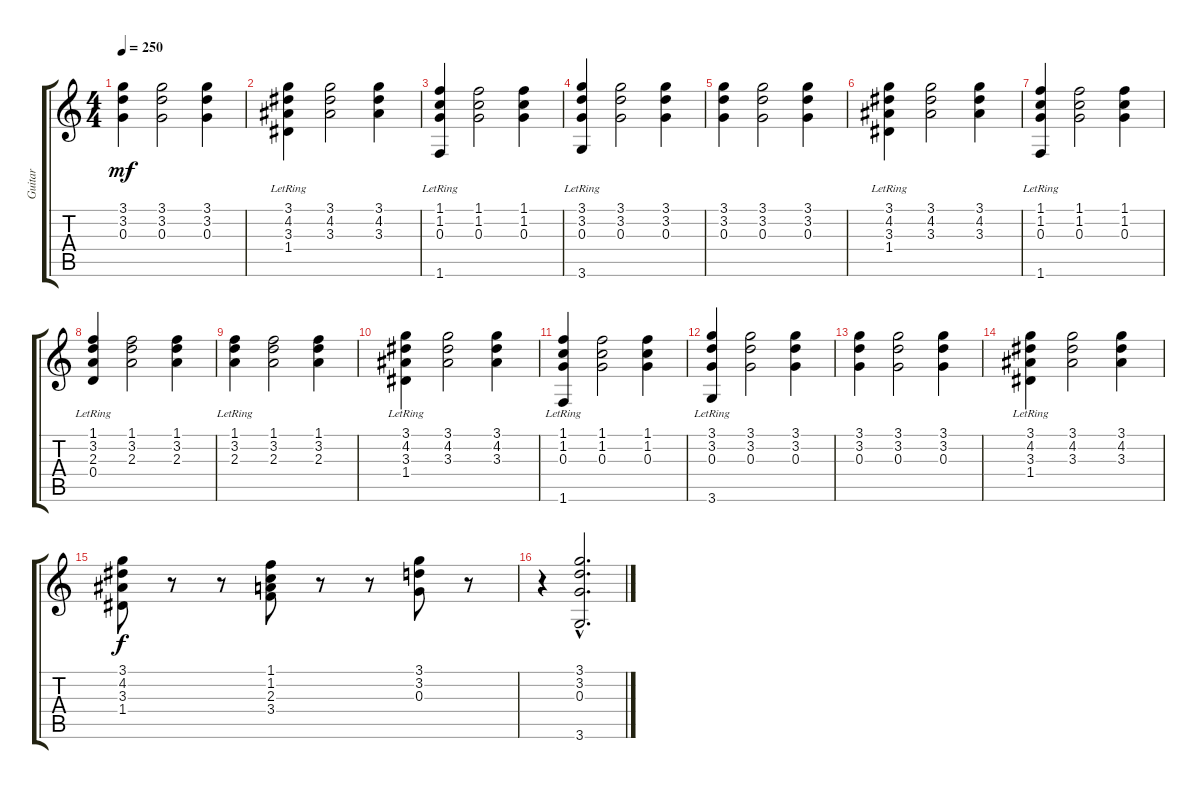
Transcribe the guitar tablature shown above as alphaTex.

\track ("Guitar" "Guitar") {instrument acousticguitarnylon}
\staff {score tabs}
\tuning (E4 B3 G3 D3 A2 E2) {hide}
\ts (4 4)
\tempo 250
\clef g2
\ks c
(3.1 3.2 0.3).4{dy mf} (3.1 3.2 0.3).2 (3.1 3.2 0.3).4 |
(3.1{lr} 4.2{lr} 3.3{lr} 1.4{lr}).4 (3.1 4.2 3.3).2 (3.1 4.2 3.3).4 |
(1.1{lr} 1.2{lr} 0.3{lr} 1.6{lr}).4 (1.1 1.2 0.3).2 (1.1 1.2 0.3).4 |
(3.1{lr} 3.2{lr} 0.3{lr} 3.6{lr}).4 (3.1 3.2 0.3).2 (3.1 3.2 0.3).4 |
(3.1 3.2 0.3).4 (3.1 3.2 0.3).2 (3.1 3.2 0.3).4 |
(3.1{lr} 4.2{lr} 3.3{lr} 1.4{lr}).4 (3.1 4.2 3.3).2 (3.1 4.2 3.3).4 |
(1.1{lr} 1.2{lr} 0.3{lr} 1.6{lr}).4 (1.1 1.2 0.3).2 (1.1 1.2 0.3).4 |
(1.1{lr} 3.2{lr} 2.3{lr} 0.4{lr}).4 (1.1 3.2 2.3).2 (1.1 3.2 2.3).4 |
(1.1{lr} 3.2{lr} 2.3{lr}).4 (1.1 3.2 2.3).2 (1.1 3.2 2.3).4 |
(3.1{lr} 4.2{lr} 3.3{lr} 1.4{lr}).4 (3.1 4.2 3.3).2 (3.1 4.2 3.3).4 |
(1.1{lr} 1.2{lr} 0.3{lr} 1.6{lr}).4 (1.1 1.2 0.3).2 (1.1 1.2 0.3).4 |
(3.1{lr} 3.2{lr} 0.3{lr} 3.6{lr}).4 (3.1 3.2 0.3).2 (3.1 3.2 0.3).4 |
(3.1 3.2 0.3).4 (3.1 3.2 0.3).2 (3.1 3.2 0.3).4 |
(3.1{lr} 4.2{lr} 3.3{lr} 1.4{lr}).4 (3.1 4.2 3.3).2 (3.1 4.2 3.3).4 |
(3.1 4.2 3.3 1.4).8{dy f} r.8 r.8 (1.1 1.2 2.3 3.4).8 r.8 r.8 (3.1 3.2 0.3).8 r.8 |
r.4 (3.1{hac} 3.2{hac} 0.3{hac} 3.6{hac}).2{d}
